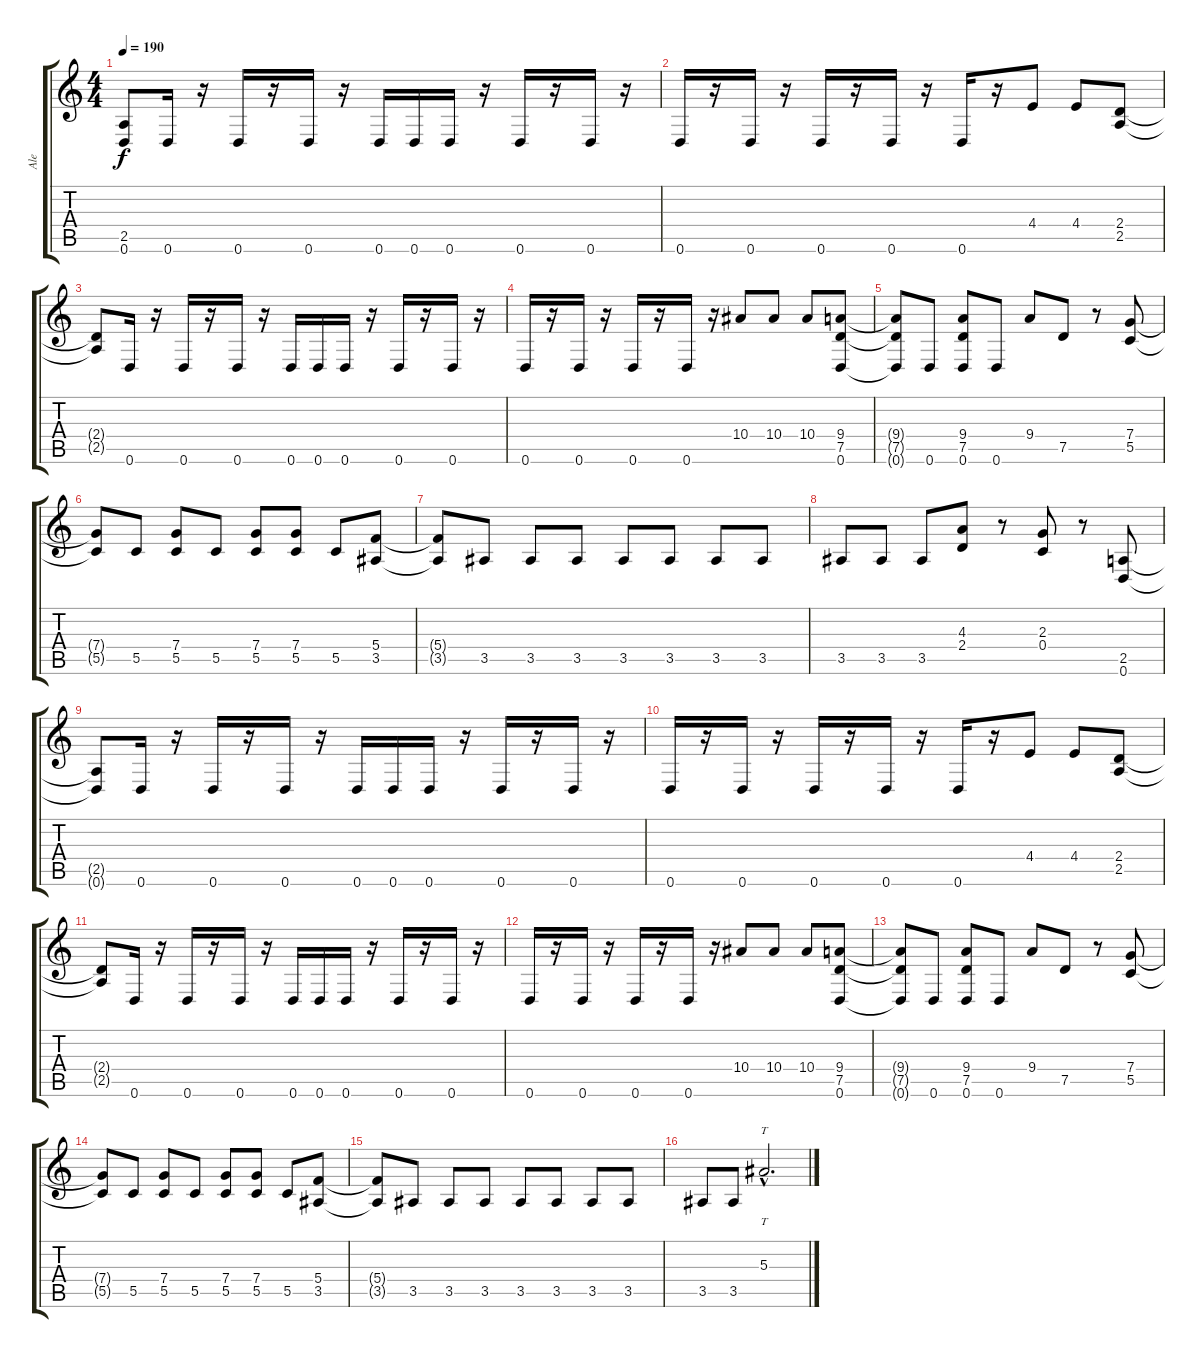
\track ("Ale" "Ale") {instrument overdrivenguitar}
\staff {score tabs}
\tuning (D4 A3 F3 C3 G2 D2) {hide}
\ts (4 4)
\tempo 190
\clef g2
\ks c
(2.5{t} 0.6{t}).8{dy f} 0.6.16 r.16 0.6.16 r.16 0.6.16 r.16 0.6.16 0.6.16 0.6.16 r.16 0.6.16 r.16 0.6.16 r.16 |
0.6.16 r.16 0.6.16 r.16 0.6.16 r.16 0.6.16 r.16 0.6.16 r.16 4.4.8 4.4.8 (2.4 2.5).8 |
(2.4{t} 2.5{t}).8 0.6.16 r.16 0.6.16 r.16 0.6.16 r.16 0.6.16 0.6.16 0.6.16 r.16 0.6.16 r.16 0.6.16 r.16 |
0.6.16 r.16 0.6.16 r.16 0.6.16 r.16 0.6.16 r.16 10.4.8 10.4.8 10.4.8 (9.4 7.5 0.6).8 |
(9.4{t} 7.5{t} 0.6{t}).8 0.6.8 (9.4 7.5 0.6).8 0.6.8 9.4.8 7.5.8 r.8 (7.4 5.5).8 |
(7.4{t} 5.5{t}).8 5.5.8 (7.4 5.5).8 5.5.8 (7.4 5.5).8 (7.4 5.5).8 5.5.8 (5.4 3.5).8 |
(5.4{t} 3.5{t}).8 3.5.8 3.5.8 3.5.8 3.5.8 3.5.8 3.5.8 3.5.8 |
3.5.8 3.5.8 3.5.8 (4.3 2.4).8 r.8 (2.3 0.4).8 r.8 (2.5 0.6).8 |
(2.5{t} 0.6{t}).8 0.6.16 r.16 0.6.16 r.16 0.6.16 r.16 0.6.16 0.6.16 0.6.16 r.16 0.6.16 r.16 0.6.16 r.16 |
0.6.16 r.16 0.6.16 r.16 0.6.16 r.16 0.6.16 r.16 0.6.16 r.16 4.4.8 4.4.8 (2.4 2.5).8 |
(2.4{t} 2.5{t}).8 0.6.16 r.16 0.6.16 r.16 0.6.16 r.16 0.6.16 0.6.16 0.6.16 r.16 0.6.16 r.16 0.6.16 r.16 |
0.6.16 r.16 0.6.16 r.16 0.6.16 r.16 0.6.16 r.16 10.4.8 10.4.8 10.4.8 (9.4 7.5 0.6).8 |
(9.4{t} 7.5{t} 0.6{t}).8 0.6.8 (9.4 7.5 0.6).8 0.6.8 9.4.8 7.5.8 r.8 (7.4 5.5).8 |
(7.4{t} 5.5{t}).8 5.5.8 (7.4 5.5).8 5.5.8 (7.4 5.5).8 (7.4 5.5).8 5.5.8 (5.4 3.5).8 |
(5.4{t} 3.5{t}).8 3.5.8 3.5.8 3.5.8 3.5.8 3.5.8 3.5.8 3.5.8 |
3.5.8 3.5.8 5.3{hac}.2{tt d}
